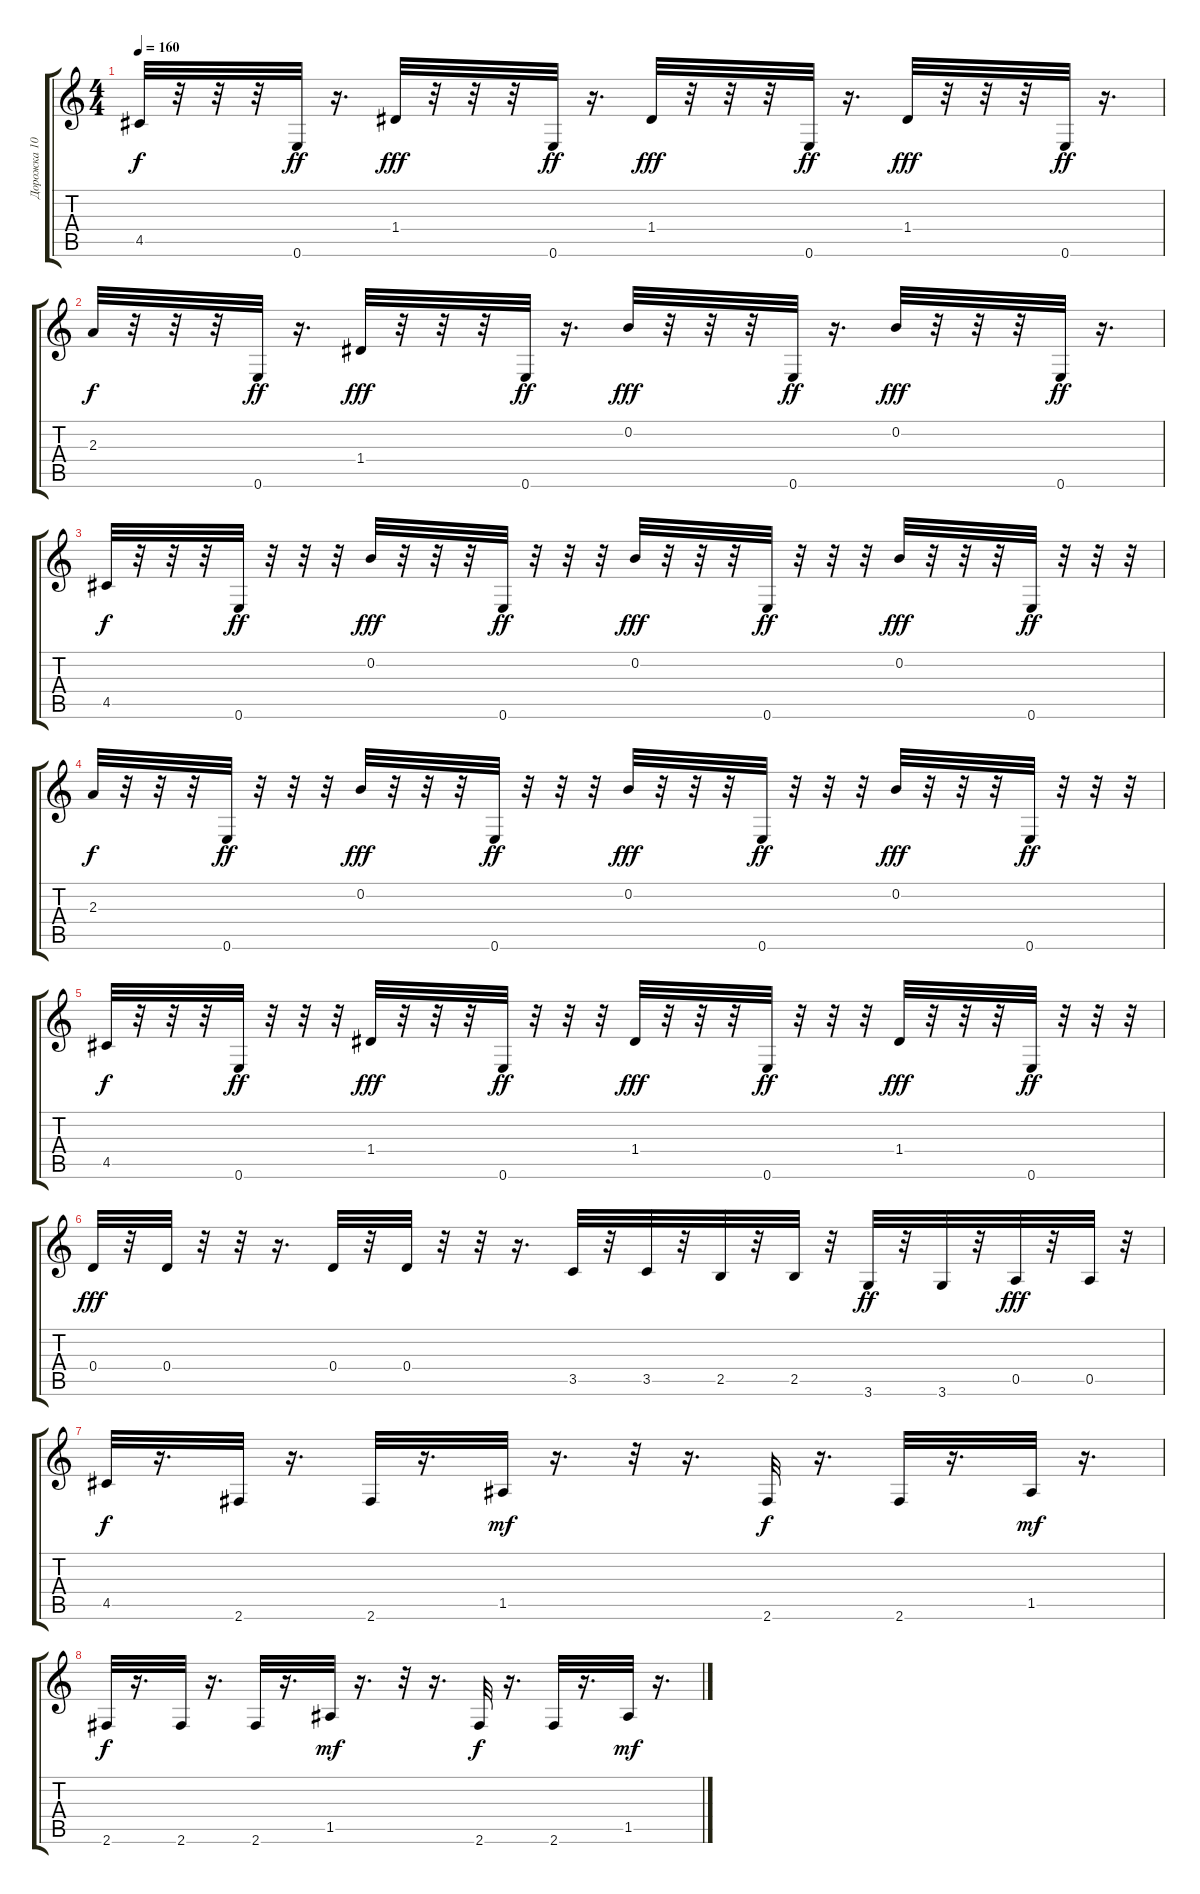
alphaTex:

\track ("Дорожка 10" "Дорожка 10") {instrument acousticguitarnylon}
\staff {score tabs}
\tuning (E4 B3 G3 D3 A2 E2) {hide}
\ts (4 4)
\tempo 160
\clef g2
\ks c
4.5.32{dy f} r.32 r.32 r.32 0.6.32{dy ff} r.16{d} 1.4.32{dy fff} r.32 r.32 r.32 0.6.32{dy ff} r.16{d} 1.4.32{dy fff} r.32 r.32 r.32 0.6.32{dy ff} r.16{d} 1.4.32{dy fff} r.32 r.32 r.32 0.6.32{dy ff} r.16{d} |
2.3.32{dy f} r.32 r.32 r.32 0.6.32{dy ff} r.16{d} 1.4.32{dy fff} r.32 r.32 r.32 0.6.32{dy ff} r.16{d} 0.2.32{dy fff} r.32 r.32 r.32 0.6.32{dy ff} r.16{d} 0.2.32{dy fff} r.32 r.32 r.32 0.6.32{dy ff} r.16{d} |
4.5.32{dy f} r.32 r.32 r.32 0.6.32{dy ff} r.32 r.32 r.32 0.2.32{dy fff} r.32 r.32 r.32 0.6.32{dy ff} r.32 r.32 r.32 0.2.32{dy fff} r.32 r.32 r.32 0.6.32{dy ff} r.32 r.32 r.32 0.2.32{dy fff} r.32 r.32 r.32 0.6.32{dy ff} r.32 r.32 r.32 |
2.3.32{dy f} r.32 r.32 r.32 0.6.32{dy ff} r.32 r.32 r.32 0.2.32{dy fff} r.32 r.32 r.32 0.6.32{dy ff} r.32 r.32 r.32 0.2.32{dy fff} r.32 r.32 r.32 0.6.32{dy ff} r.32 r.32 r.32 0.2.32{dy fff} r.32 r.32 r.32 0.6.32{dy ff} r.32 r.32 r.32 |
4.5.32{dy f} r.32 r.32 r.32 0.6.32{dy ff} r.32 r.32 r.32 1.4.32{dy fff} r.32 r.32 r.32 0.6.32{dy ff} r.32 r.32 r.32 1.4.32{dy fff} r.32 r.32 r.32 0.6.32{dy ff} r.32 r.32 r.32 1.4.32{dy fff} r.32 r.32 r.32 0.6.32{dy ff} r.32 r.32 r.32 |
0.4.32{dy fff} r.32 0.4.32 r.32 r.32 r.16{d} 0.4.32 r.32 0.4.32 r.32 r.32 r.16{d} 3.5.32 r.32 3.5.32 r.32 2.5.32 r.32 2.5.32 r.32 3.6.32{dy ff} r.32 3.6.32 r.32 0.5.32{dy fff} r.32 0.5.32 r.32 |
4.5.32{dy f} r.16{d} 2.6.32 r.16{d} 2.6.32 r.16{d} 1.5.32{dy mf} r.16{d} r.32 r.16{d} 2.6.32{dy f} r.16{d} 2.6.32 r.16{d} 1.5.32{dy mf} r.16{d} |
2.6.32{dy f} r.16{d} 2.6.32 r.16{d} 2.6.32 r.16{d} 1.5.32{dy mf} r.16{d} r.32 r.16{d} 2.6.32{dy f} r.16{d} 2.6.32 r.16{d} 1.5.32{dy mf} r.16{d}
